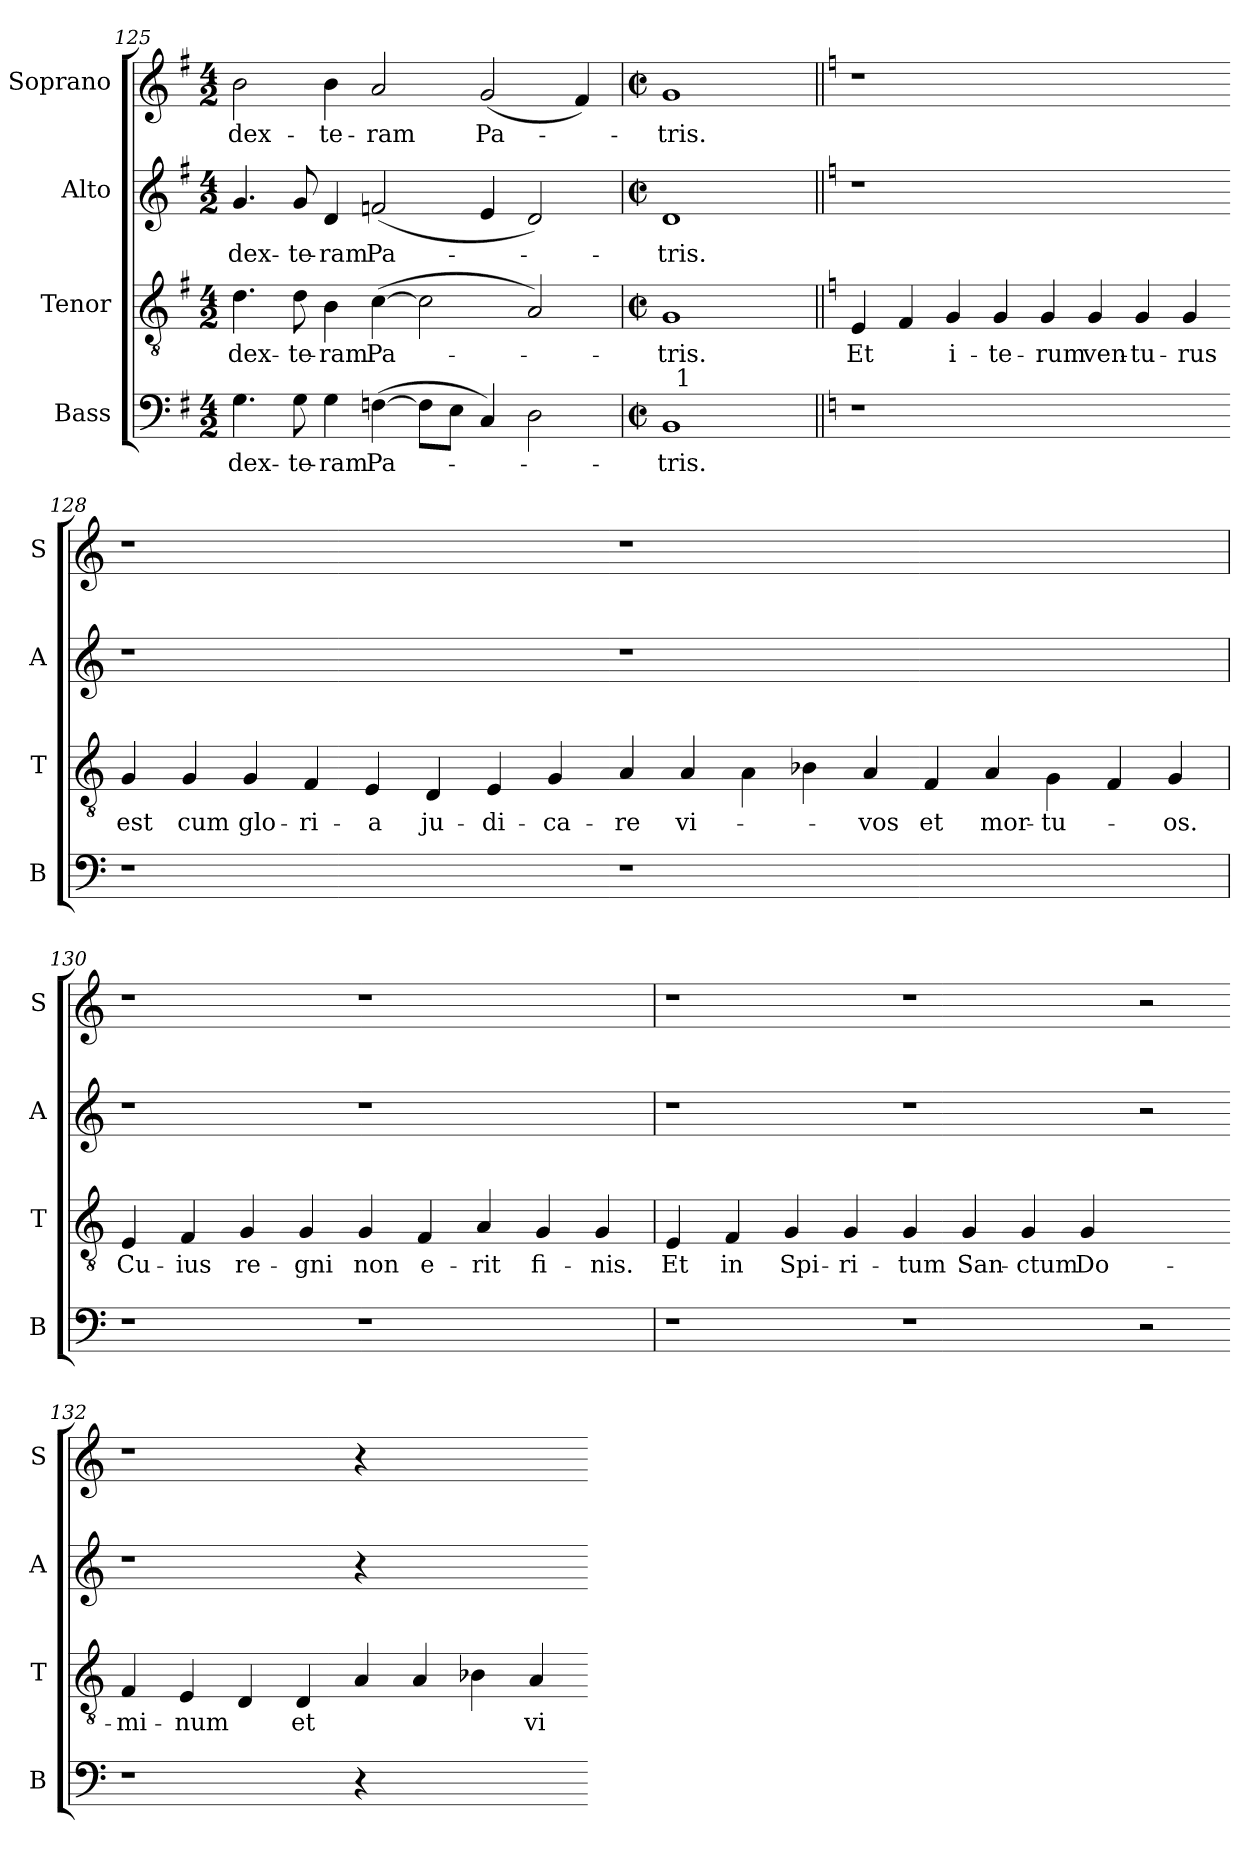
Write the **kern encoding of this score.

**kern	**text	**kern	**text	**kern	**text	**kern	**text
*part4	*part4	*part3	*part3	*part2	*part2	*part1	*part1
*staff4	*staff4	*staff3	*staff3	*staff2	*staff2	*staff1	*staff1
*I"Bass	*	*I"Tenor	*	*I"Alto	*	*I"Soprano	*
*I'B	*	*I'T	*	*I'A	*	*I'S	*
*clefF4	*	*clefGv2	*	*clefG2	*	*clefG2	*
*k[f#]	*	*k[f#]	*	*k[f#]	*	*k[f#]	*
*G:	*	*G:	*	*G:	*	*G:	*
*M4/2	*	*M4/2	*	*M4/2	*	*M4/2	*
=125	=125	=125	=125	=125	=125	=125	=125
4.G\	dex-	4.d\	dex-	4.g/	dex-	2b\	dex-
8G\	-te-	8d\	-te-	8g/	-te-	.	.
4G\	-ram	4B\	-ram	4d/	-ram	4b\	-te-
([4Fn\	Pa-	([4c\	Pa-	(2fn/	Pa-	2a/	-ram
8F\L]	.	2c\]	.	.	.	.	.
8E\J	.	.	.	.	.	.	.
4C/)	.	.	.	4e/	.	(2g/	Pa-
2D\	.	2A/)	.	2d/)	.	.	.
.	.	.	.	.	.	4f#/)	.
=126	=126	=126	=126	=126	=126	=126	=126
*M2/2	*	*M2/2	*	*M2/2	*	*M2/2	*
*met(c|)	*	*met(c|)	*	*met(c|)	*	*met(c|)	*
*^	*	*	*	*	*	*	*
1BB	32ryy	-tris.	1G	-tris.	1d	-tris.	1g	-tris.
!	!LO:TX:a:t=1	!	!	!	!	!	!	!
.	2ryy	.	.	.	.	.	.	.
.	4...ryy	.	.	.	.	.	.	.
*v	*v	*	*	*	*	*	*	*
!!LO:PB:g=z
=127||	=127||	=127||	=127||	=127||	=127||	=127||	=127||
*k[]	*	*k[]	*	*k[]	*	*k[]	*
*C:	*	*C:	*	*C:	*	*C:	*
*^	*	*	*	*	*	*	*
!	!	!	!LO:N:head=solid	!	!	!	!	!
*v	*v	*	*	*	*	*	*	*
1r	.	4E/	Et	1r	.	1r	.
!	!	!LO:N:head=solid	!	!	!	!	!
.	.	4F/	.	.	.	.	.
!	!	!LO:N:head=solid	!	!	!	!	!
.	.	4G/	i-	.	.	.	.
!	!	!LO:N:head=solid	!	!	!	!	!
.	.	4G/	-te-	.	.	.	.
!	!	!LO:N:head=solid	!	!	!	!	!
1ryy	.	4G/	-rum	1ryy	.	1ryy	.
!	!	!LO:N:head=solid	!	!	!	!	!
.	.	4G/	ven-	.	.	.	.
!	!	!LO:N:head=solid	!	!	!	!	!
.	.	4G/	-tu-	.	.	.	.
!	!	!LO:N:head=solid	!	!	!	!	!
.	.	4G/	-rus	.	.	.	.
=128-	=128-	=128-	=128-	=128-	=128-	=128-	=128-
!	!	!LO:N:head=solid	!	!	!	!	!
1r	.	4G/	est	1r	.	1r	.
!	!	!LO:N:head=solid	!	!	!	!	!
.	.	4G/	cum	.	.	.	.
!	!	!LO:N:head=solid	!	!	!	!	!
.	.	4G/	glo-	.	.	.	.
!	!	!LO:N:head=solid	!	!	!	!	!
.	.	4F/	-ri-	.	.	.	.
!	!	!LO:N:head=solid	!	!	!	!	!
1ryy	.	4E/	-a	1ryy	.	1ryy	.
!	!	!LO:N:head=solid	!	!	!	!	!
.	.	4D/	ju-	.	.	.	.
!	!	!LO:N:head=solid	!	!	!	!	!
.	.	4E/	-di-	.	.	.	.
!	!	!LO:N:head=solid	!	!	!	!	!
.	.	4G/	-ca-	.	.	.	.
!!LO:LB:g=z
=129-	=129-	=129-	=129-	=129-	=129-	=129-	=129-
!	!	!LO:N:head=solid	!	!	!	!	!
1r	.	4A/	-re	1r	.	1r	.
!	!	!LO:N:head=solid	!	!	!	!	!
.	.	4A/	vi-	.	.	.	.
!	!	!LO:N:head=solid	!	!	!	!	!
.	.	4A\	.	.	.	.	.
!	!	!LO:N:head=solid	!	!	!	!	!
.	.	4B-X\	.	.	.	.	.
!	!	!LO:N:head=solid	!	!	!	!	!
1.ryy	.	4A/	-vos	1.ryy	.	1.ryy	.
!	!	!LO:N:head=solid	!	!	!	!	!
.	.	4F/	et	.	.	.	.
!	!	!LO:N:head=solid	!	!	!	!	!
.	.	4A/	mor-	.	.	.	.
!	!	!LO:N:head=solid	!	!	!	!	!
.	.	4G\	-tu-	.	.	.	.
!	!	!LO:N:head=solid	!	!	!	!	!
.	.	4F/	.	.	.	.	.
!	!	!LO:N:head=solid	!	!	!	!	!
.	.	4G/	-os.	.	.	.	.
=130	=130	=130	=130	=130	=130	=130	=130
!	!	!LO:N:head=solid	!	!	!	!	!
1r	.	4E/	Cu-	1r	.	1r	.
!	!	!LO:N:head=solid	!	!	!	!	!
.	.	4F/	-ius	.	.	.	.
!	!	!LO:N:head=solid	!	!	!	!	!
.	.	4G/	re-	.	.	.	.
!	!	!LO:N:head=solid	!	!	!	!	!
.	.	4G/	-gni	.	.	.	.
!	!	!LO:N:head=solid	!	!	!	!	!
1r	.	4G/	non	1r	.	1r	.
!	!	!LO:N:head=solid	!	!	!	!	!
.	.	4F/	e-	.	.	.	.
!	!	!LO:N:head=solid	!	!	!	!	!
.	.	4A/	-rit	.	.	.	.
!	!	!LO:N:head=solid	!	!	!	!	!
.	.	4G/	fi-	.	.	.	.
!	!	!LO:N:head=solid	!	!	!	!	!
4ryy	.	4G/	-nis.	4ryy	.	4ryy	.
=131	=131	=131	=131	=131	=131	=131	=131
!	!	!LO:N:head=solid	!	!	!	!	!
1r	.	4E/	Et	1r	.	1r	.
!	!	!LO:N:head=solid	!	!	!	!	!
.	.	4F/	in	.	.	.	.
!	!	!LO:N:head=solid	!	!	!	!	!
.	.	4G/	Spi-	.	.	.	.
!	!	!LO:N:head=solid	!	!	!	!	!
.	.	4G/	-ri-	.	.	.	.
!	!	!LO:N:head=solid	!	!	!	!	!
1r	.	4G/	-tum	1r	.	1r	.
!	!	!LO:N:head=solid	!	!	!	!	!
.	.	4G/	San-	.	.	.	.
!	!	!LO:N:head=solid	!	!	!	!	!
.	.	4G/	-ctum	.	.	.	.
!	!	!LO:N:head=solid	!	!	!	!	!
.	.	4G/	Do-	.	.	.	.
2r	.	2ryy	.	2r	.	2r	.
!!LO:LB:g=z
=132-	=132-	=132-	=132-	=132-	=132-	=132-	=132-
!	!	!LO:N:head=solid	!	!	!	!	!
1r	.	4F/	-mi-	1r	.	1r	.
!	!	!LO:N:head=solid	!	!	!	!	!
.	.	4E/	-num	.	.	.	.
!	!	!LO:N:head=solid	!	!	!	!	!
.	.	4D/	.	.	.	.	.
!	!	!LO:N:head=solid	!	!	!	!	!
.	.	4D/	et	.	.	.	.
!	!	!LO:N:head=solid	!	!	!	!	!
4r	.	4A/	.	4r	.	4r	.
!	!	!LO:N:head=solid	!	!	!	!	!
2.ryy	.	4A/	.	2.ryy	.	2.ryy	.
!	!	!LO:N:head=solid	!	!	!	!	!
.	.	4B-X\	.	.	.	.	.
!	!	!LO:N:head=solid	!	!	!	!	!
.	.	4A/	vi-	.	.	.	.
=-	=-	=-	=-	=-	=-	=-	=-
*-	*-	*-	*-	*-	*-	*-	*-
